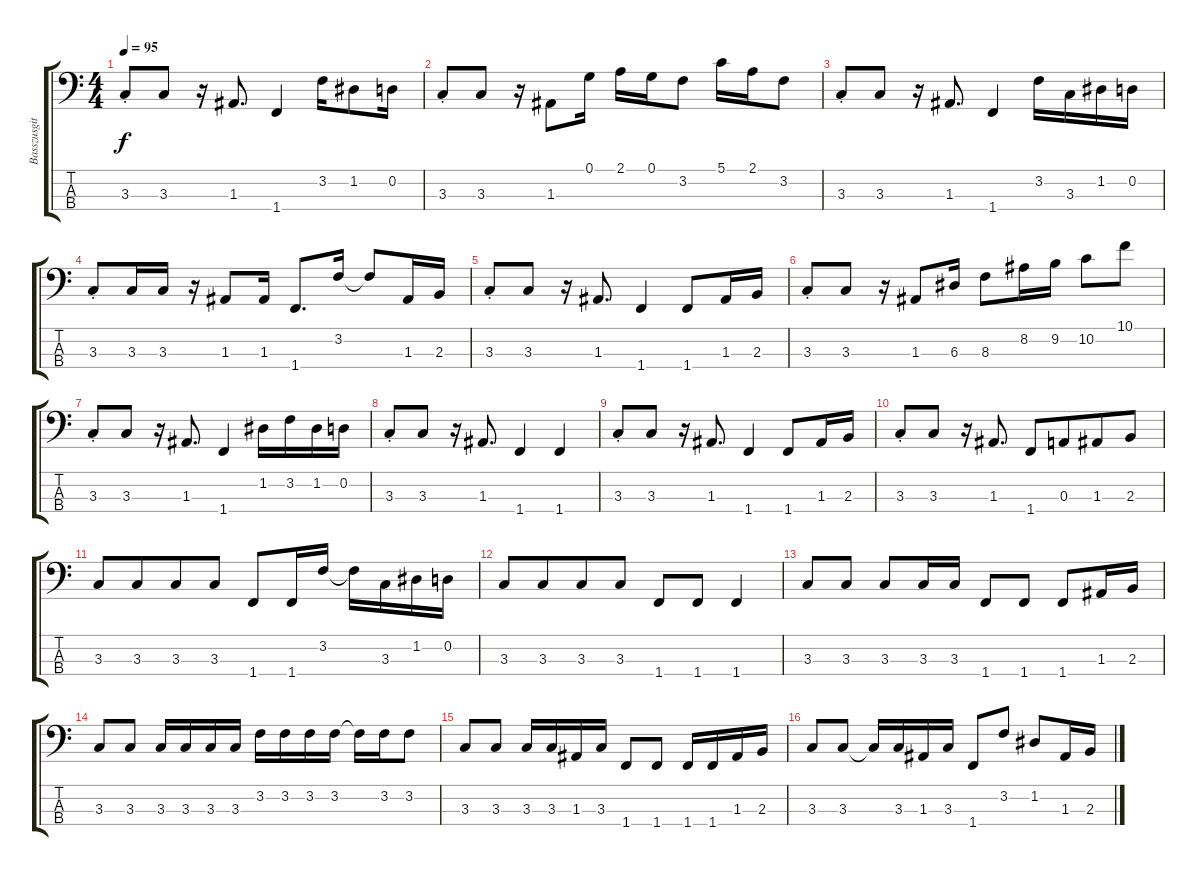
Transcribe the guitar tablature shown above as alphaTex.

\track ("Basszusgitár (Roger Glover)" "Basszusgit") {instrument electricbassfinger}
\staff {score tabs}
\tuning (G2 D2 A1 E1) {hide}
\ts (4 4)
\tempo 95
\clef f4
\ks c
3.3{st}.8{dy f} 3.3.8 r.16 1.3.8{d} 1.4.4 3.2.16 1.2.8 0.2.16 |
3.3{st}.8 3.3.8 r.16 1.3.8 0.1.16 2.1.16 0.1.16 3.2.8 5.1.16 2.1.16 3.2.8 |
3.3{st}.8 3.3.8 r.16 1.3.8{d} 1.4.4 3.2.16 3.3.16 1.2.16 0.2.16 |
3.3{st}.8 3.3.16 3.3.16 r.16 1.3.8 1.3.16 1.4.8{d} 3.2.16 3.2{t}.8 1.3.16 2.3.16 |
3.3{st}.8 3.3.8 r.16 1.3.8{d} 1.4.4 1.4.8 1.3.16 2.3.16 |
3.3{st}.8 3.3.8 r.16 1.3.8 6.3.16 8.3.8 8.2.16 9.2.16 10.2.8 10.1.8 |
3.3{st}.8 3.3.8 r.16 1.3.8{d} 1.4.4 1.2.16 3.2.16 1.2.16 0.2.16 |
3.3{st}.8 3.3.8 r.16 1.3.8{d} 1.4.4 1.4.4 |
3.3{st}.8 3.3.8 r.16 1.3.8{d} 1.4.4 1.4.8 1.3.16 2.3.16 |
3.3{st}.8 3.3.8 r.16 1.3.8{d} 1.4.8 0.3.8{beam merge} 1.3.8 2.3.8 |
3.3.8 3.3.8{beam merge} 3.3.8 3.3.8 1.4.8 1.4.16 3.2.16 3.2{t}.16 3.3.16 1.2.16 0.2.16 |
3.3.8 3.3.8{beam merge} 3.3.8 3.3.8 1.4.8 1.4.8 1.4.4 |
3.3.8 3.3.8 3.3.8 3.3.16 3.3.16 1.4.8 1.4.8 1.4.8 1.3.16 2.3.16 |
3.3.8 3.3.8 3.3.16 3.3.16 3.3.16 3.3.16 3.2.16 3.2.16 3.2.16 3.2.16 3.2{t}.16 3.2.16 3.2.8 |
3.3.8 3.3.8 3.3.16 3.3.16 1.3.16 3.3.16 1.4.8 1.4.8 1.4.16 1.4.16 1.3.16 2.3.16 |
3.3.8 3.3.8 3.3{t}.16 3.3.16 1.3.16 3.3.16 1.4.8 3.2.8 1.2.8 1.3.16 2.3.16
